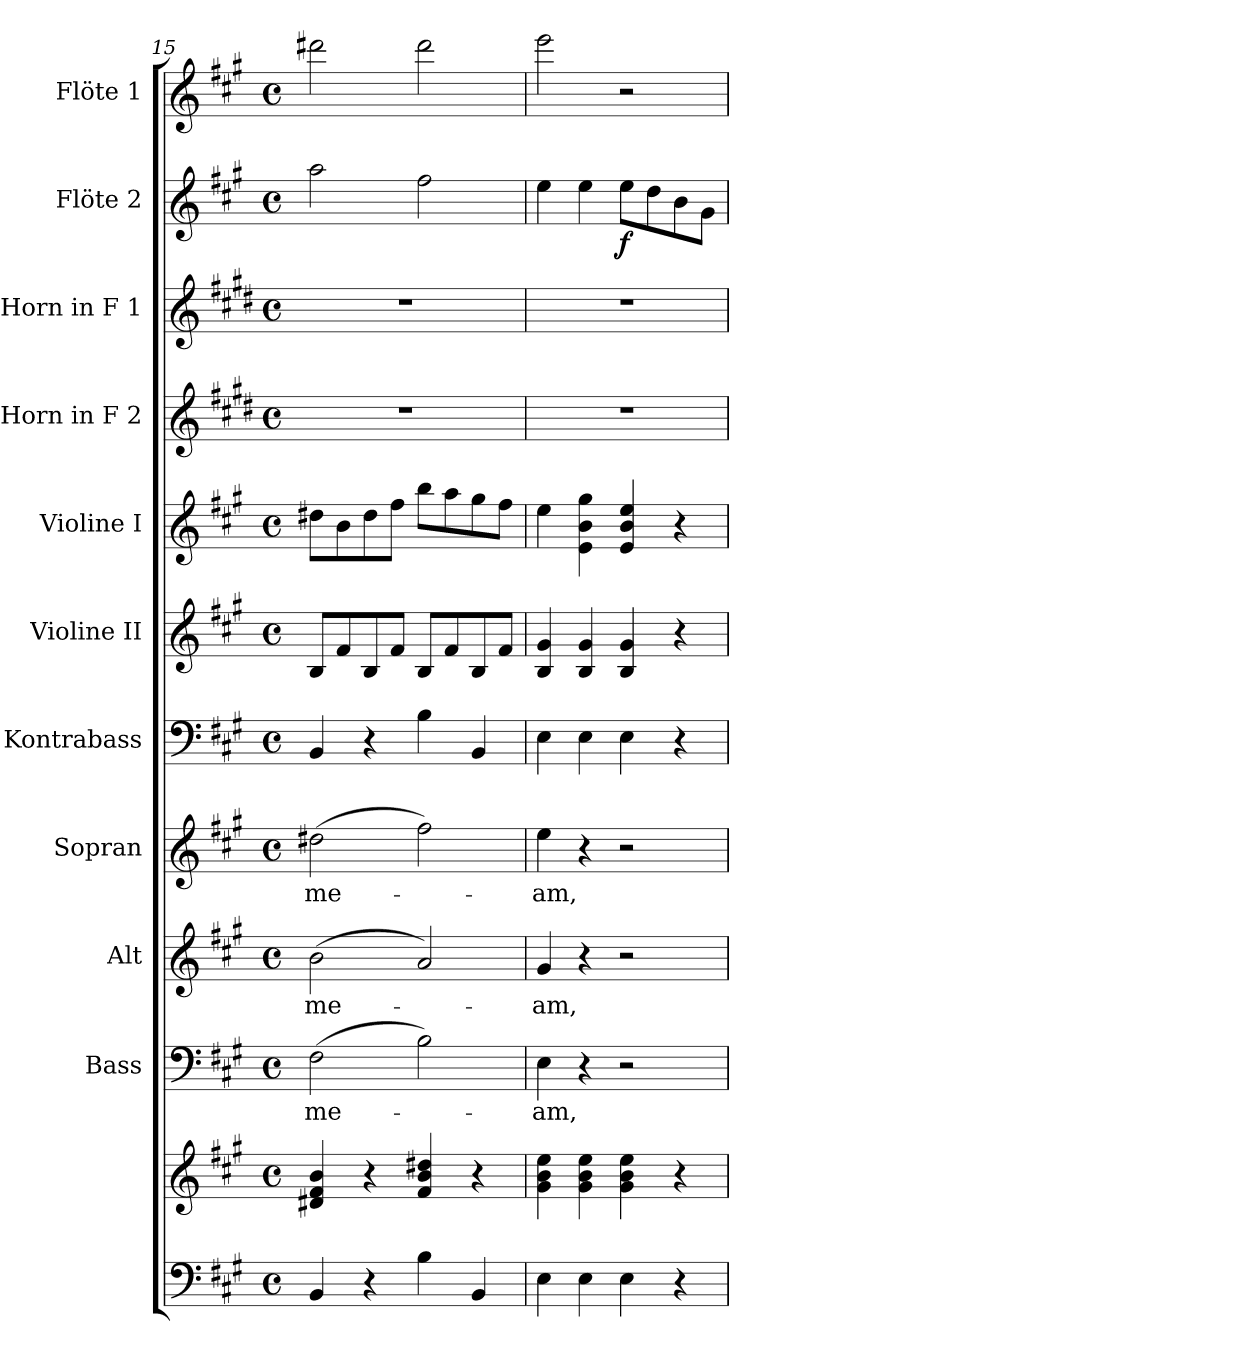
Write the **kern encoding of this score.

**kern	**kern	**kern	**text	**kern	**text	**kern	**text	**kern	**kern	**kern	**kern	**kern	**kern	**dynam	**kern
*part11	*part11	*part10	*part10	*part9	*part9	*part8	*part8	*part7	*part6	*part5	*part4	*part3	*part2	*part2	*part1
*staff12	*staff11	*staff10	*staff10	*staff9	*staff9	*staff8	*staff8	*staff7	*staff6	*staff5	*staff4	*staff3	*staff2	*staff2	*staff1
*	*	*I"Bass	*	*I"Alt	*	*I"Sopran	*	*I"Kontrabass	*I"Violine II	*I"Violine I	*I"Horn in F 2	*I"Horn in F 1	*I"Flöte 2	*	*I"Flöte 1
*	*	*I'B.	*	*I'A.	*	*I'S.	*	*I'Kb.	*I'Vl. II	*I'Vl. I	*	*	*I'Fl. 2	*	*I'Fl. 1
!!LO:PB:g=z
*clefF4	*clefG2	*clefF4	*	*clefG2	*	*clefG2	*	*clefF4	*clefG2	*clefG2	*clefG2	*clefG2	*clefG2	*	*clefG2
*	*	*	*	*	*	*	*	*ITrd7c12	*	*	*ITrd4c7	*ITrd4c7	*	*	*
*k[f#c#g#]	*k[f#c#g#]	*k[f#c#g#]	*	*k[f#c#g#]	*	*k[f#c#g#]	*	*k[f#c#g#]	*k[f#c#g#]	*k[f#c#g#]	*k[f#c#g#]	*k[f#c#g#]	*k[f#c#g#]	*	*k[f#c#g#]
*A:	*A:	*A:	*	*A:	*	*A:	*	*A:	*A:	*A:	*A:	*A:	*A:	*	*A:
*M4/4	*M4/4	*M4/4	*	*M4/4	*	*M4/4	*	*M4/4	*M4/4	*M4/4	*M4/4	*M4/4	*M4/4	*	*M4/4
*met(c)	*met(c)	*met(c)	*	*met(c)	*	*met(c)	*	*met(c)	*met(c)	*met(c)	*met(c)	*met(c)	*met(c)	*	*met(c)
=15	=15	=15	=15	=15	=15	=15	=15	=15	=15	=15	=15	=15	=15	=15	=15
!	!	!	!LO:LY:b	!	!LO:LY:b	!	!LO:LY:b	!	!	!	!	!	!	!	!
4BB/	4d#X/ 4f#/ 4b/	(>2F#\	me-	(>2b\	me-	(>2dd#X\	me-	4BBB/	8B/L	8dd#X\L	1r	1r	2aa\	.	2ddd#X\
.	.	.	.	.	.	.	.	.	8f#/	8b\	.	.	.	.	.
4r	4r	.	.	.	.	.	.	4r	8B/	8dd#\	.	.	.	.	.
.	.	.	.	.	.	.	.	.	8f#/J	8ff#\J	.	.	.	.	.
4B\	4f#/ 4b/ 4dd#X/	2B\)	.	2a/)	.	2ff#\)	.	4BB\	8B/L	8bb\L	.	.	2ff#\	.	2ddd#\
.	.	.	.	.	.	.	.	.	8f#/	8aa\	.	.	.	.	.
4BB/	4r	.	.	.	.	.	.	4BBB/	8B/	8gg#\	.	.	.	.	.
.	.	.	.	.	.	.	.	.	8f#/J	8ff#\J	.	.	.	.	.
=16	=16	=16	=16	=16	=16	=16	=16	=16	=16	=16	=16	=16	=16	=16	=16
!	!	!	!LO:LY:b	!	!LO:LY:b	!	!LO:LY:b	!	!	!	!	!	!	!	!
4E\	4g#\ 4b\ 4ee\	4E\	-am,	4g#/	-am,	4ee\	-am,	4EE\	4B/ 4g#/	4ee\	1r	1r	4ee\	.	2eee\
4E\	4g#\ 4b\ 4ee\	4r	.	4r	.	4r	.	4EE\	4B/ 4g#/	4e\ 4b\ 4gg#\	.	.	4ee\	.	.
!	!	!	!	!	!	!	!	!	!	!	!	!	!	!LO:DY:b	!
4E\	4g#\ 4b\ 4ee\	2r	.	2r	.	2r	.	4EE\	4B/ 4g#/	4e/ 4b/ 4ee/	.	.	8ee\L	f	2r
.	.	.	.	.	.	.	.	.	.	.	.	.	8dd\	.	.
4r	4r	.	.	.	.	.	.	4r	4r	4r	.	.	8b\	.	.
.	.	.	.	.	.	.	.	.	.	.	.	.	8g#\J	.	.
=	=	=	=	=	=	=	=	=	=	=	=	=	=	=	=
*-	*-	*-	*-	*-	*-	*-	*-	*-	*-	*-	*-	*-	*-	*-	*-
